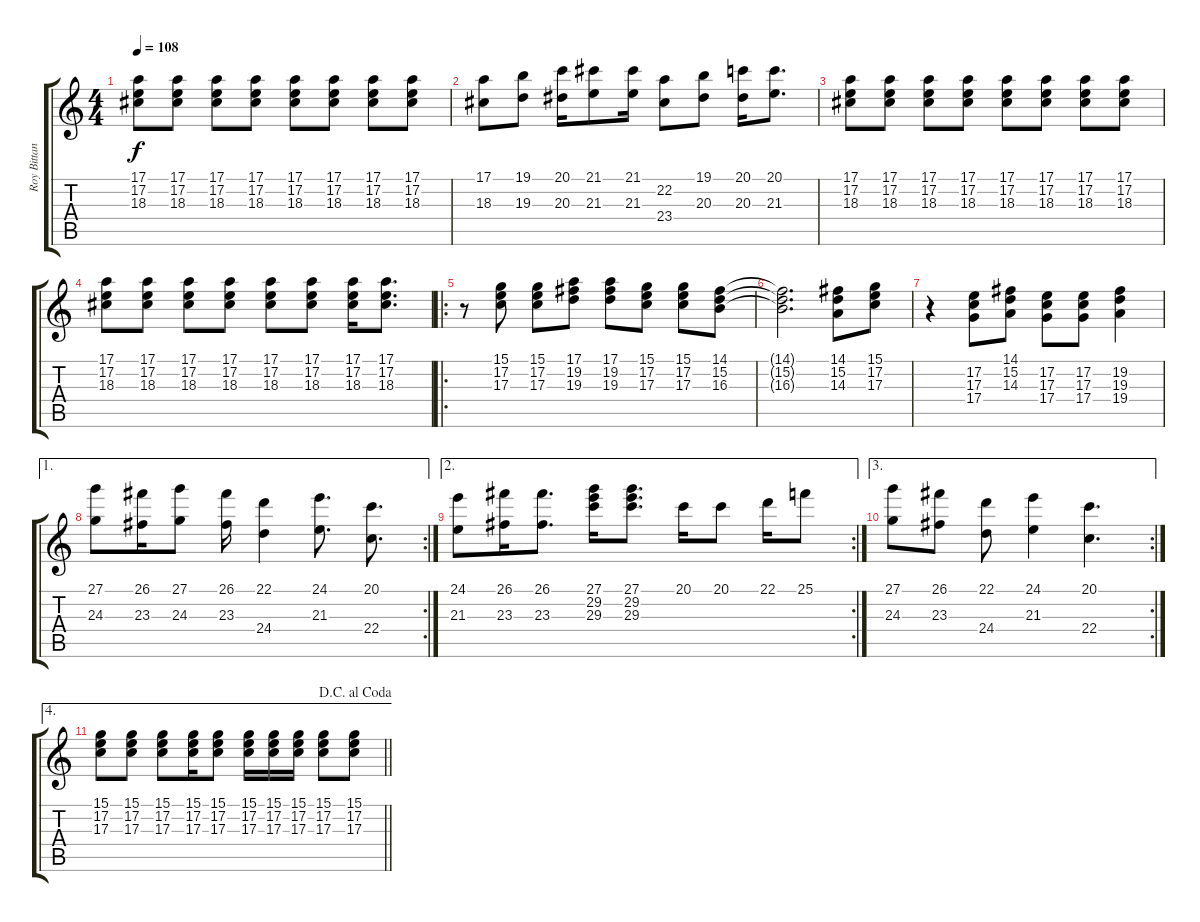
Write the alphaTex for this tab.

\track ("Roy Bittan-Piano" "Roy Bittan") {instrument brightacousticpiano}
\staff {score tabs}
\tuning (E4 B3 G3 D3 A2 E2) {hide}
\ts (4 4)
\tempo 108
\clef g2
\ks c
(17.1 17.2 18.3).8{dy f} (17.1 17.2 18.3).8 (17.1 17.2 18.3).8 (17.1 17.2 18.3).8 (17.1 17.2 18.3).8 (17.1 17.2 18.3).8 (17.1 17.2 18.3).8 (17.1 17.2 18.3).8 |
(17.1 18.3).8 (19.1 19.3).8 (20.1 20.3).16 (21.1 21.3).8 (21.1 21.3).16 (22.2 23.4).8 (19.1 20.3).8 (20.1 20.3).16 (20.1 21.3).8{d} |
(17.1 17.2 18.3).8 (17.1 17.2 18.3).8 (17.1 17.2 18.3).8 (17.1 17.2 18.3).8 (17.1 17.2 18.3).8 (17.1 17.2 18.3).8 (17.1 17.2 18.3).8 (17.1 17.2 18.3).8 |
(17.1 17.2 18.3).8 (17.1 17.2 18.3).8 (17.1 17.2 18.3).8 (17.1 17.2 18.3).8 (17.1 17.2 18.3).8 (17.1 17.2 18.3).8 (17.1 17.2 18.3).16 (17.1 17.2 18.3).8{d} |
\ro
r.8 (15.1 17.2 17.3).8 (15.1 17.2 17.3).8 (17.1 19.2 19.3).8 (17.1 19.2 19.3).8 (15.1 17.2 17.3).8 (15.1 17.2 17.3).8 (14.1 15.2 16.3).8 |
(14.1{t} 15.2{t} 16.3{t}).2{d} (14.1 15.2 14.3).8 (15.1 17.2 17.3).8 |
r.4 (17.2 17.3 17.4).8 (14.1 15.2 14.3).8 (17.2 17.3 17.4).8 (17.2 17.3 17.4).8 (19.2 19.3 19.4).4 |
\ae 1
\rc 2
(27.1 24.3).8 (26.1 23.3).16 (27.1 24.3).8 (26.1 23.3).16 (22.1 24.4).4 (24.1 21.3).8{d} (20.1 22.4).8{d} |
\ae 2
\rc 2
(24.1 21.3).8 (26.1 23.3).16 (26.1 23.3).8{d} (27.1 29.2 29.3).16 (27.1 29.2 29.3).8{d} 20.1.16 20.1.8 22.1.16 25.1.8 |
\ae 3
\rc 2
(27.1 24.3).8 (26.1 23.3).8 (22.1 24.4).8 (24.1 21.3).4 (20.1 22.4).4{d} |
\ae 4
\jump dacapoalcoda
\barLineRight lightlight
(15.1 17.2 17.3).8 (15.1 17.2 17.3).8 (15.1 17.2 17.3).8 (15.1 17.2 17.3).16 (15.1 17.2 17.3).8 (15.1 17.2 17.3).16 (15.1 17.2 17.3).16 (15.1 17.2 17.3).16 (15.1 17.2 17.3).8 (15.1 17.2 17.3).8
